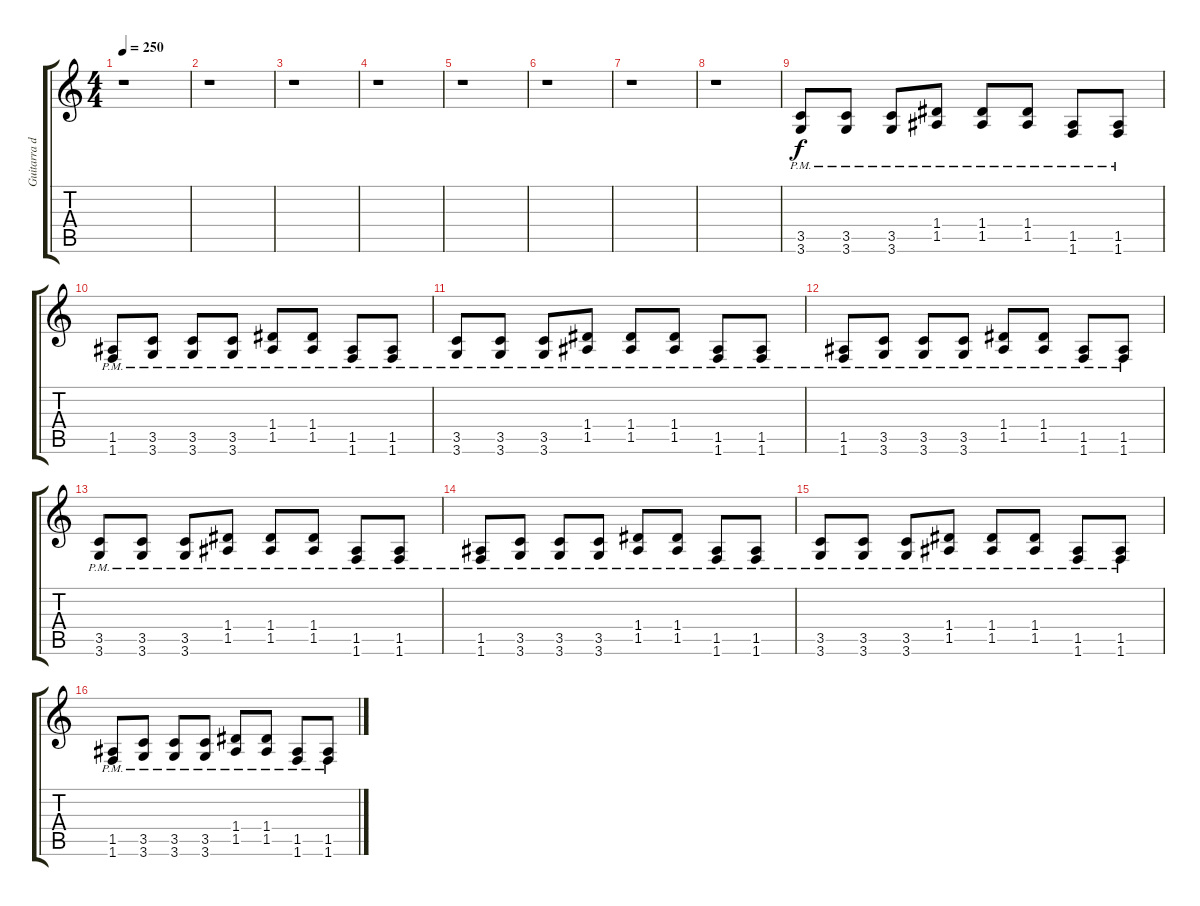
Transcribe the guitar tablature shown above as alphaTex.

\track ("Guitarra de Apoyo" "Guitarra d") {instrument distortionguitar}
\staff {score tabs}
\tuning (E4 B3 G3 D3 A2 E2) {hide}
\ts (4 4)
\tempo 250
\clef g2
\ks c
r.1{dy f} |
r.1 |
r.1 |
r.1 |
r.1 |
r.1 |
r.1 |
r.1 |
(3.5{pm} 3.6{pm}).8 (3.5{pm} 3.6{pm}).8 (3.5{pm} 3.6{pm}).8 (1.4{pm} 1.5{pm}).8 (1.4{pm} 1.5{pm}).8 (1.4{pm} 1.5{pm}).8 (1.5{pm} 1.6{pm}).8 (1.5{pm} 1.6{pm}).8 |
(1.5{pm} 1.6{pm}).8 (3.5{pm} 3.6{pm}).8 (3.5{pm} 3.6{pm}).8 (3.5{pm} 3.6{pm}).8 (1.4{pm} 1.5{pm}).8 (1.4{pm} 1.5{pm}).8 (1.5{pm} 1.6{pm}).8 (1.5{pm} 1.6{pm}).8 |
(3.5{pm} 3.6{pm}).8 (3.5{pm} 3.6{pm}).8 (3.5{pm} 3.6{pm}).8 (1.4{pm} 1.5{pm}).8 (1.4{pm} 1.5{pm}).8 (1.4{pm} 1.5{pm}).8 (1.5{pm} 1.6{pm}).8 (1.5{pm} 1.6{pm}).8 |
(1.5{pm} 1.6{pm}).8 (3.5{pm} 3.6{pm}).8 (3.5{pm} 3.6{pm}).8 (3.5{pm} 3.6{pm}).8 (1.4{pm} 1.5{pm}).8 (1.4{pm} 1.5{pm}).8 (1.5{pm} 1.6{pm}).8 (1.5{pm} 1.6{pm}).8 |
(3.5{pm} 3.6{pm}).8 (3.5{pm} 3.6{pm}).8 (3.5{pm} 3.6{pm}).8 (1.4{pm} 1.5{pm}).8 (1.4{pm} 1.5{pm}).8 (1.4{pm} 1.5{pm}).8 (1.5{pm} 1.6{pm}).8 (1.5{pm} 1.6{pm}).8 |
(1.5{pm} 1.6{pm}).8 (3.5{pm} 3.6{pm}).8 (3.5{pm} 3.6{pm}).8 (3.5{pm} 3.6{pm}).8 (1.4{pm} 1.5{pm}).8 (1.4{pm} 1.5{pm}).8 (1.5{pm} 1.6{pm}).8 (1.5{pm} 1.6{pm}).8 |
(3.5{pm} 3.6{pm}).8 (3.5{pm} 3.6{pm}).8 (3.5{pm} 3.6{pm}).8 (1.4{pm} 1.5{pm}).8 (1.4{pm} 1.5{pm}).8 (1.4{pm} 1.5{pm}).8 (1.5{pm} 1.6{pm}).8 (1.5{pm} 1.6{pm}).8 |
(1.5{pm} 1.6{pm}).8 (3.5{pm} 3.6{pm}).8 (3.5{pm} 3.6{pm}).8 (3.5{pm} 3.6{pm}).8 (1.4{pm} 1.5{pm}).8 (1.4{pm} 1.5{pm}).8 (1.5{pm} 1.6{pm}).8 (1.5{pm} 1.6{pm}).8
